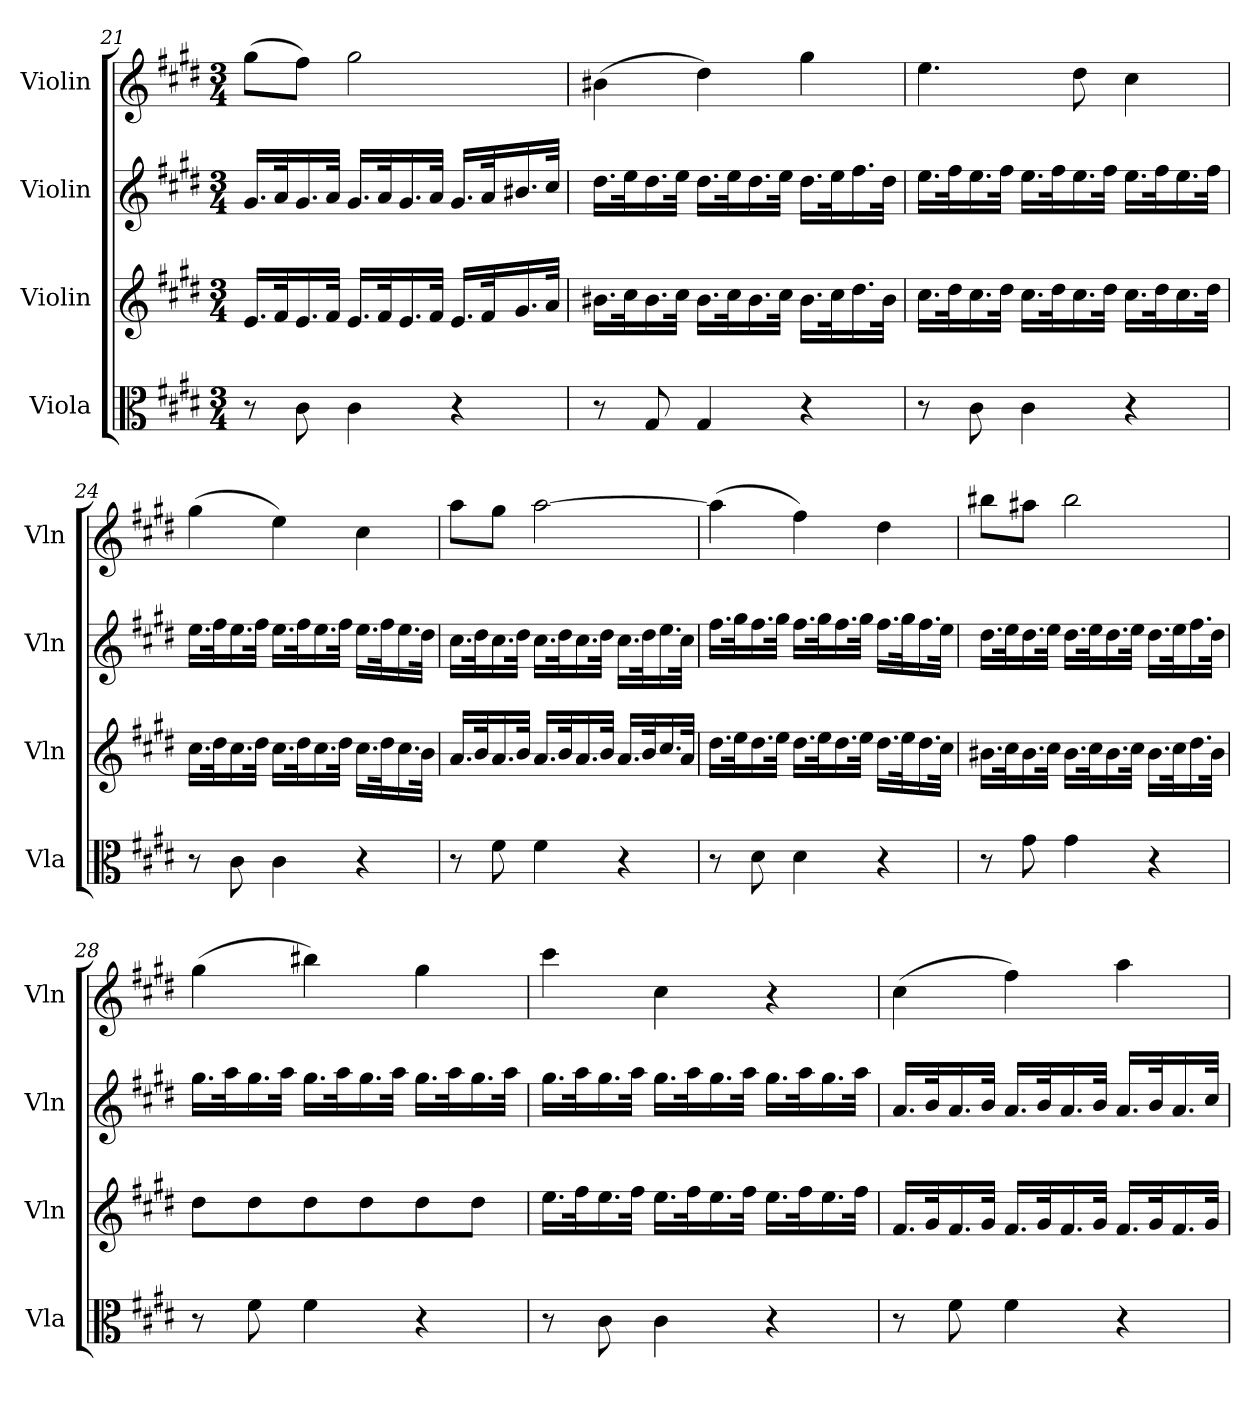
**kern	**kern	**kern	**kern
*part4	*part3	*part2	*part1
*staff4	*staff3	*staff2	*staff1
*I"Viola	*I"Violin	*I"Violin	*I"Violin
*I'Vla	*I'Vln	*I'Vln	*I'Vln
*clefC3	*clefG2	*clefG2	*clefG2
*k[f#c#g#d#]	*k[f#c#g#d#]	*k[f#c#g#d#]	*k[f#c#g#d#]
*c#:	*c#:	*c#:	*c#:
*M3/4	*M3/4	*M3/4	*M3/4
=21	=21	=21	=21
8r	16.e/LL	16.g#/LL	(8gg#\L
.	32f#/K	32a/K	.
8c#\	16.e/	16.g#/	8ff#\J)
.	32f#/JJk	32a/JJk	.
4c#\	16.e/LL	16.g#/LL	2gg#\
.	32f#/K	32a/K	.
.	16.e/	16.g#/	.
.	32f#/JJk	32a/JJk	.
4r	16.e/LL	16.g#/LL	.
.	32f#/K	32a/K	.
.	16.g#/	16.b#X/	.
.	32a/JJk	32cc#/JJk	.
=22	=22	=22	=22
8r	16.b#X\LL	16.dd#\LL	(4b#X\
.	32cc#\K	32ee\K	.
8G#/	16.b#\	16.dd#\	.
.	32cc#\JJk	32ee\JJk	.
4G#/	16.b#\LL	16.dd#\LL	4dd#\)
.	32cc#\K	32ee\K	.
.	16.b#\	16.dd#\	.
.	32cc#\JJk	32ee\JJk	.
4r	16.b#\LL	16.dd#\LL	4gg#\
.	32cc#\K	32ee\K	.
.	16.dd#\	16.ff#\	.
.	32b#\JJk	32dd#\JJk	.
=23	=23	=23	=23
8r	16.cc#\LL	16.ee\LL	4.ee\
.	32dd#\K	32ff#\K	.
8c#\	16.cc#\	16.ee\	.
.	32dd#\JJk	32ff#\JJk	.
4c#\	16.cc#\LL	16.ee\LL	.
.	32dd#\K	32ff#\K	.
.	16.cc#\	16.ee\	8dd#\
.	32dd#\JJk	32ff#\JJk	.
4r	16.cc#\LL	16.ee\LL	4cc#\
.	32dd#\K	32ff#\K	.
.	16.cc#\	16.ee\	.
.	32dd#\JJk	32ff#\JJk	.
=24	=24	=24	=24
8r	16.cc#\LL	16.ee\LL	(4gg#\
.	32dd#\K	32ff#\K	.
8c#\	16.cc#\	16.ee\	.
.	32dd#\JJk	32ff#\JJk	.
4c#\	16.cc#\LL	16.ee\LL	4ee\)
.	32dd#\K	32ff#\K	.
.	16.cc#\	16.ee\	.
.	32dd#\JJk	32ff#\JJk	.
4r	16.cc#\LL	16.ee\LL	4cc#\
.	32dd#\K	32ff#\K	.
.	16.cc#\	16.ee\	.
.	32b\JJk	32dd#\JJk	.
=25	=25	=25	=25
8r	16.a/LL	16.cc#\LL	8aa\L
.	32b/K	32dd#\K	.
8f#\	16.a/	16.cc#\	8gg#\J
.	32b/JJk	32dd#\JJk	.
4f#\	16.a/LL	16.cc#\LL	[2aa\
.	32b/K	32dd#\K	.
.	16.a/	16.cc#\	.
.	32b/JJk	32dd#\JJk	.
4r	16.a/LL	16.cc#\LL	.
.	32b/K	32dd#\K	.
.	16.cc#/	16.ee\	.
.	32a/JJk	32cc#\JJk	.
=26	=26	=26	=26
8r	16.dd#\LL	16.ff#\LL	(4aa\]
.	32ee\K	32gg#\K	.
8d#\	16.dd#\	16.ff#\	.
.	32ee\JJk	32gg#\JJk	.
4d#\	16.dd#\LL	16.ff#\LL	4ff#\)
.	32ee\K	32gg#\K	.
.	16.dd#\	16.ff#\	.
.	32ee\JJk	32gg#\JJk	.
4r	16.dd#\LL	16.ff#\LL	4dd#\
.	32ee\K	32gg#\K	.
.	16.dd#\	16.ff#\	.
.	32cc#\JJk	32ee\JJk	.
=27	=27	=27	=27
8r	16.b#X\LL	16.dd#\LL	8bb#X\L
.	32cc#\K	32ee\K	.
8g#\	16.b#\	16.dd#\	8aa#X\J
.	32cc#\JJk	32ee\JJk	.
4g#\	16.b#\LL	16.dd#\LL	2bb#\
.	32cc#\K	32ee\K	.
.	16.b#\	16.dd#\	.
.	32cc#\JJk	32ee\JJk	.
4r	16.b#\LL	16.dd#\LL	.
.	32cc#\K	32ee\K	.
.	16.dd#\	16.ff#\	.
.	32b#\JJk	32dd#\JJk	.
=28	=28	=28	=28
8r	8dd#\L	16.gg#\LL	(4gg#\
.	.	32aa\K	.
8f#\	8dd#\	16.gg#\	.
.	.	32aa\JJk	.
4f#\	8dd#\	16.gg#\LL	4bb#X\)
.	.	32aa\K	.
.	8dd#\	16.gg#\	.
.	.	32aa\JJk	.
4r	8dd#\	16.gg#\LL	4gg#\
.	.	32aa\K	.
.	8dd#\J	16.gg#\	.
.	.	32aa\JJk	.
=29	=29	=29	=29
8r	16.ee\LL	16.gg#\LL	4ccc#\
.	32ff#\K	32aa\K	.
8c#\	16.ee\	16.gg#\	.
.	32ff#\JJk	32aa\JJk	.
4c#\	16.ee\LL	16.gg#\LL	4cc#\
.	32ff#\K	32aa\K	.
.	16.ee\	16.gg#\	.
.	32ff#\JJk	32aa\JJk	.
4r	16.ee\LL	16.gg#\LL	4r
.	32ff#\K	32aa\K	.
.	16.ee\	16.gg#\	.
.	32ff#\JJk	32aa\JJk	.
=30	=30	=30	=30
8r	16.f#/LL	16.a/LL	(4cc#\
.	32g#/K	32b/K	.
8f#\	16.f#/	16.a/	.
.	32g#/JJk	32b/JJk	.
4f#\	16.f#/LL	16.a/LL	4ff#\)
.	32g#/K	32b/K	.
.	16.f#/	16.a/	.
.	32g#/JJk	32b/JJk	.
4r	16.f#/LL	16.a/LL	4aa\
.	32g#/K	32b/K	.
.	16.f#/	16.a/	.
.	32g#/JJk	32cc#/JJk	.
=	=	=	=
*-	*-	*-	*-
